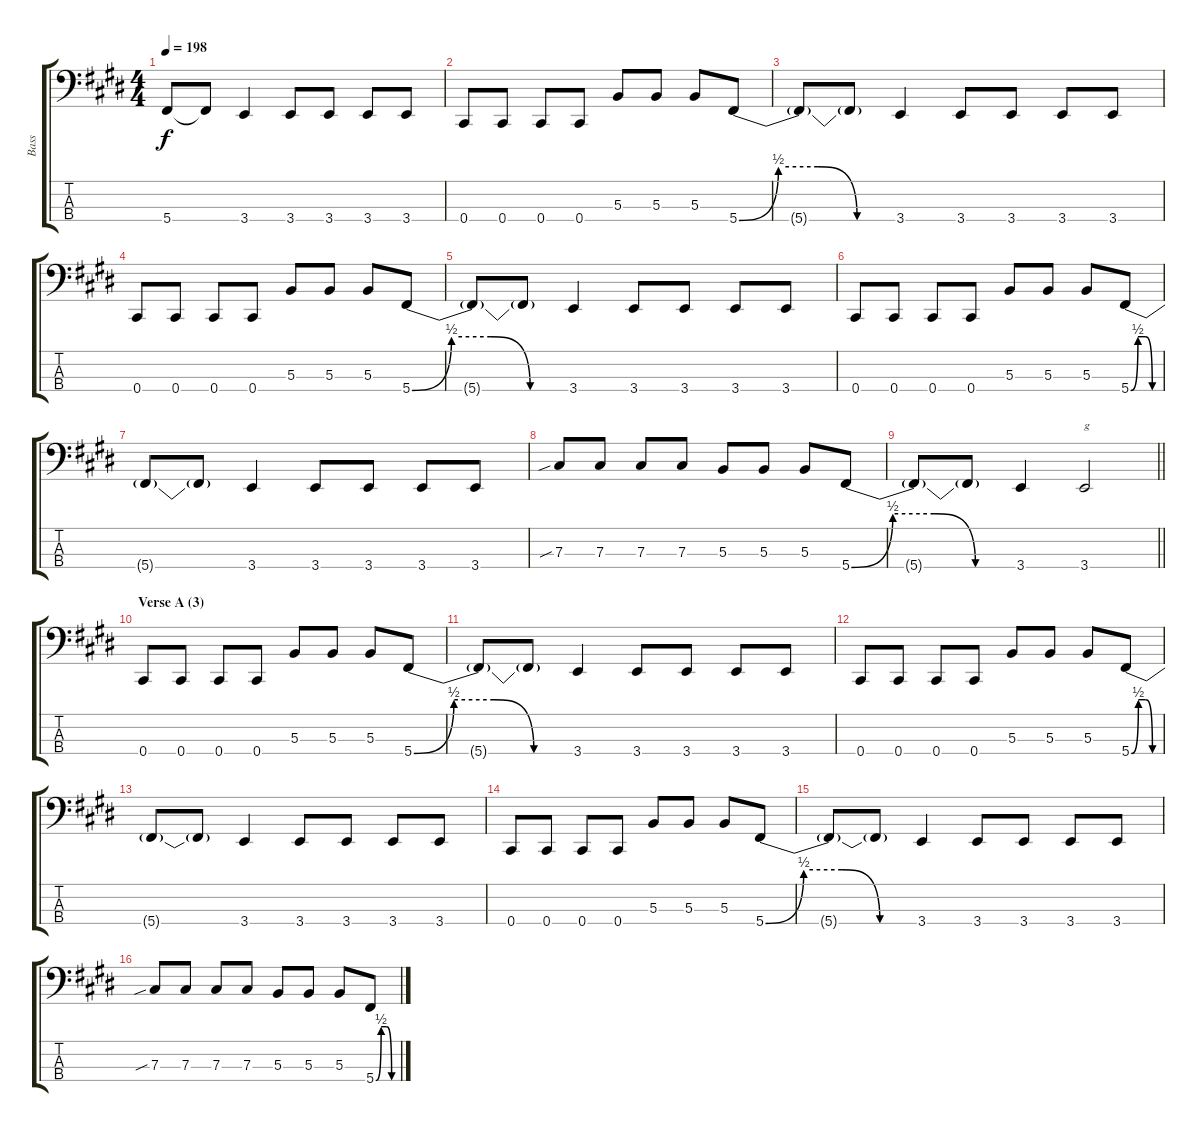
\track ("Bass" "Bass") {instrument electricbasspick}
\staff {score tabs}
\tuning (E2 B1 Gb1 Db1) {hide}
\ts (4 4)
\tempo 198
\clef f4
\ks c#minor
5.4{t}.8{dy f} 5.4{t}.8 3.4.4 3.4.8 3.4.8 3.4.8 3.4.8 |
0.4.8 0.4.8 0.4.8 0.4.8 5.3.8 5.3.8 5.3.8 5.4{be (custom 0 0 15 2 30 2 45 0 60 0)}.8 |
5.4{t}.8 5.4{t}.8 3.4.4 3.4.8 3.4.8 3.4.8 3.4.8 |
0.4.8 0.4.8 0.4.8 0.4.8 5.3.8 5.3.8 5.3.8 5.4{be (custom 0 0 15 2 30 2 45 0 60 0)}.8 |
5.4{t}.8 5.4{t}.8 3.4.4 3.4.8 3.4.8 3.4.8 3.4.8 |
0.4.8 0.4.8 0.4.8 0.4.8 5.3.8 5.3.8 5.3.8 5.4{be (custom 0 0 15 2 30 2 45 0 60 0)}.8 |
5.4{t}.8 5.4{t}.8 3.4.4 3.4.8 3.4.8 3.4.8 3.4.8 |
7.3{sib}.8 7.3.8 7.3.8 7.3.8 5.3.8 5.3.8 5.3.8 5.4{be (custom 0 0 15 2 30 2 45 0 60 0)}.8 |
\barLineRight lightlight
5.4{t}.8 5.4{t}.8 3.4.4 3.4.2{txt "g"} |
\section ("" "Verse A (3)")
0.4.8 0.4.8 0.4.8 0.4.8 5.3.8 5.3.8 5.3.8 5.4{be (custom 0 0 15 2 30 2 45 0 60 0)}.8 |
5.4{t}.8 5.4{t}.8 3.4.4 3.4.8 3.4.8 3.4.8 3.4.8 |
0.4.8 0.4.8 0.4.8 0.4.8 5.3.8 5.3.8 5.3.8 5.4{be (custom 0 0 15 2 30 2 45 0 60 0)}.8 |
5.4{t}.8 5.4{t}.8 3.4.4 3.4.8 3.4.8 3.4.8 3.4.8 |
0.4.8 0.4.8 0.4.8 0.4.8 5.3.8 5.3.8 5.3.8 5.4{be (custom 0 0 15 2 30 2 45 0 60 0)}.8 |
5.4{t}.8 5.4{t}.8 3.4.4 3.4.8 3.4.8 3.4.8 3.4.8 |
7.3{sib}.8 7.3.8 7.3.8 7.3.8 5.3.8 5.3.8 5.3.8 5.4{be (custom 0 0 15 2 30 2 45 0 60 0)}.8
